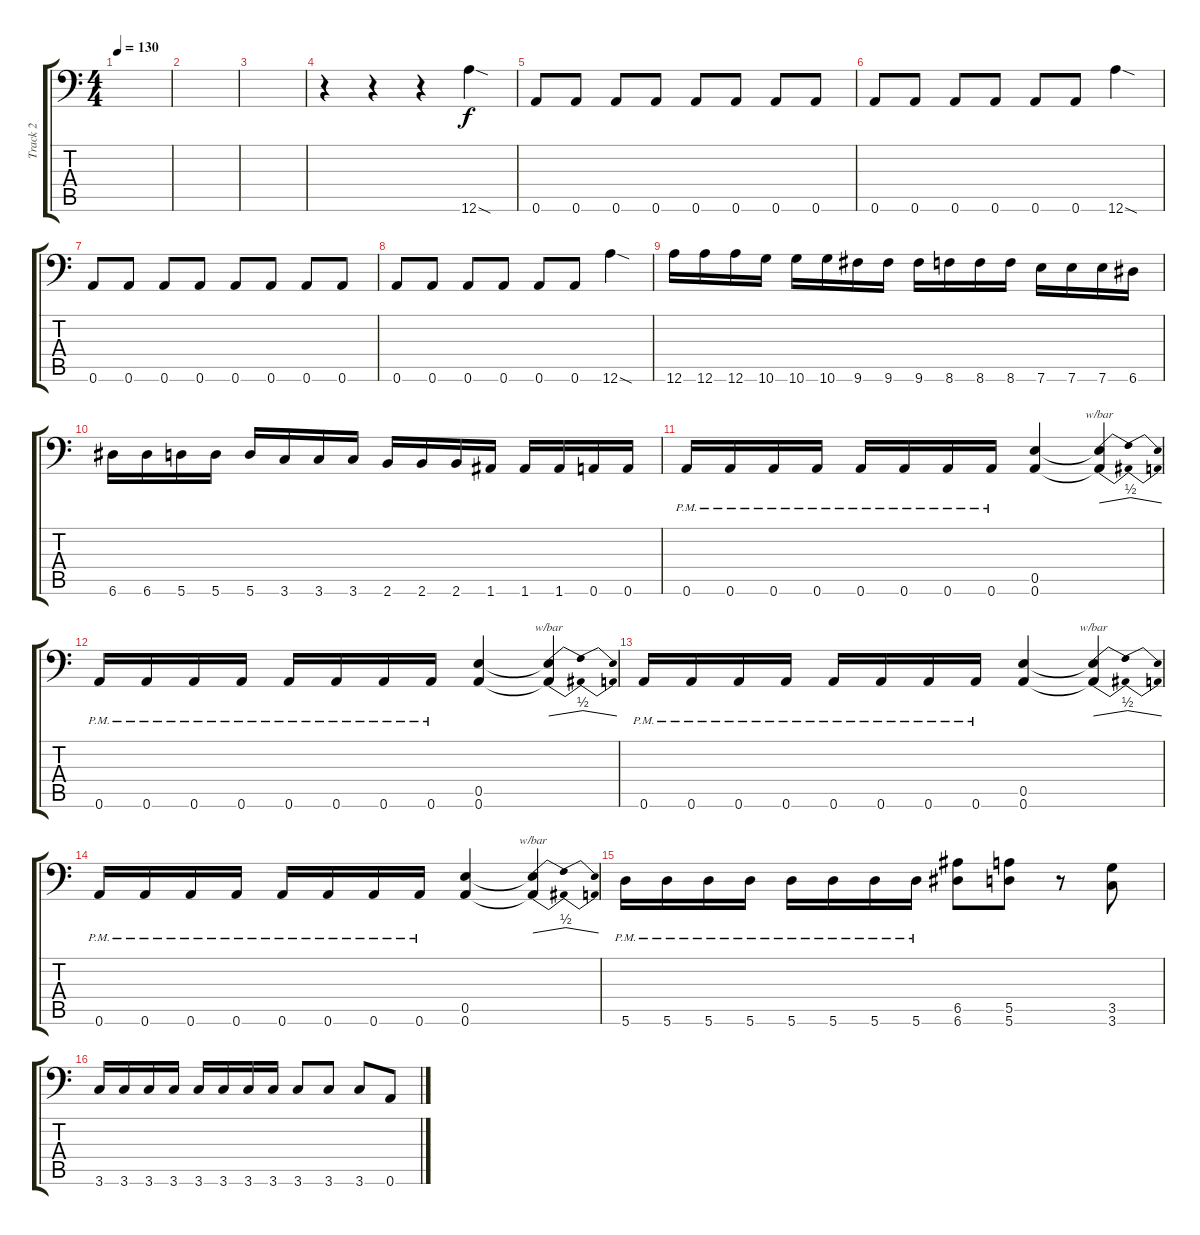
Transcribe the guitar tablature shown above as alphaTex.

\track ("Track 2" "Track 2") {instrument distortionguitar}
\staff {score tabs}
\tuning (B3 Gb3 D3 A2 E2 A1) {hide}
\ts (4 4)
\tempo 130
\clef f4
\ks c
|
|
|
r.4 r.4 r.4 12.6{sod}.4 |
0.6.8 0.6.8 0.6.8 0.6.8 0.6.8 0.6.8 0.6.8 0.6.8 |
0.6.8 0.6.8 0.6.8 0.6.8 0.6.8 0.6.8 12.6{sod}.4 |
0.6.8 0.6.8 0.6.8 0.6.8 0.6.8 0.6.8 0.6.8 0.6.8 |
0.6.8 0.6.8 0.6.8 0.6.8 0.6.8 0.6.8 12.6{sod}.4 |
12.6.16 12.6.16 12.6.16 10.6.16 10.6.16 10.6.16 9.6.16 9.6.16 9.6.16 8.6.16 8.6.16 8.6.16 7.6.16 7.6.16 7.6.16 6.6.16 |
6.6.16 6.6.16 5.6.16 5.6.16 5.6.16 3.6.16 3.6.16 3.6.16 2.6.16 2.6.16 2.6.16 1.6.16 1.6.16 1.6.16 0.6.16 0.6.16 |
0.6{pm}.16 0.6{pm}.16 0.6{pm}.16 0.6{pm}.16 0.6{pm}.16 0.6{pm}.16 0.6{pm}.16 0.6{pm}.16 (0.5 0.6).4 (0.5{t} 0.6{t}).4{tbe (dip default 0 0 30 2 60 0)} |
0.6{pm}.16 0.6{pm}.16 0.6{pm}.16 0.6{pm}.16 0.6{pm}.16 0.6{pm}.16 0.6{pm}.16 0.6{pm}.16 (0.5 0.6).4 (0.5{t} 0.6{t}).4{tbe (dip default 0 0 30 2 60 0)} |
0.6{pm}.16 0.6{pm}.16 0.6{pm}.16 0.6{pm}.16 0.6{pm}.16 0.6{pm}.16 0.6{pm}.16 0.6{pm}.16 (0.5 0.6).4 (0.5{t} 0.6{t}).4{tbe (dip default 0 0 30 2 60 0)} |
0.6{pm}.16 0.6{pm}.16 0.6{pm}.16 0.6{pm}.16 0.6{pm}.16 0.6{pm}.16 0.6{pm}.16 0.6{pm}.16 (0.5 0.6).4 (0.5{t} 0.6{t}).4{tbe (dip default 0 0 30 2 60 0)} |
5.6{pm}.16 5.6{pm}.16 5.6{pm}.16 5.6{pm}.16 5.6{pm}.16 5.6{pm}.16 5.6{pm}.16 5.6{pm}.16 (6.5 6.6).8 (5.5 5.6).8 r.8 (3.5 3.6).8 |
3.6.16 3.6.16 3.6.16 3.6.16 3.6.16 3.6.16 3.6.16 3.6.16 3.6.8 3.6.8 3.6.8 0.6.8
